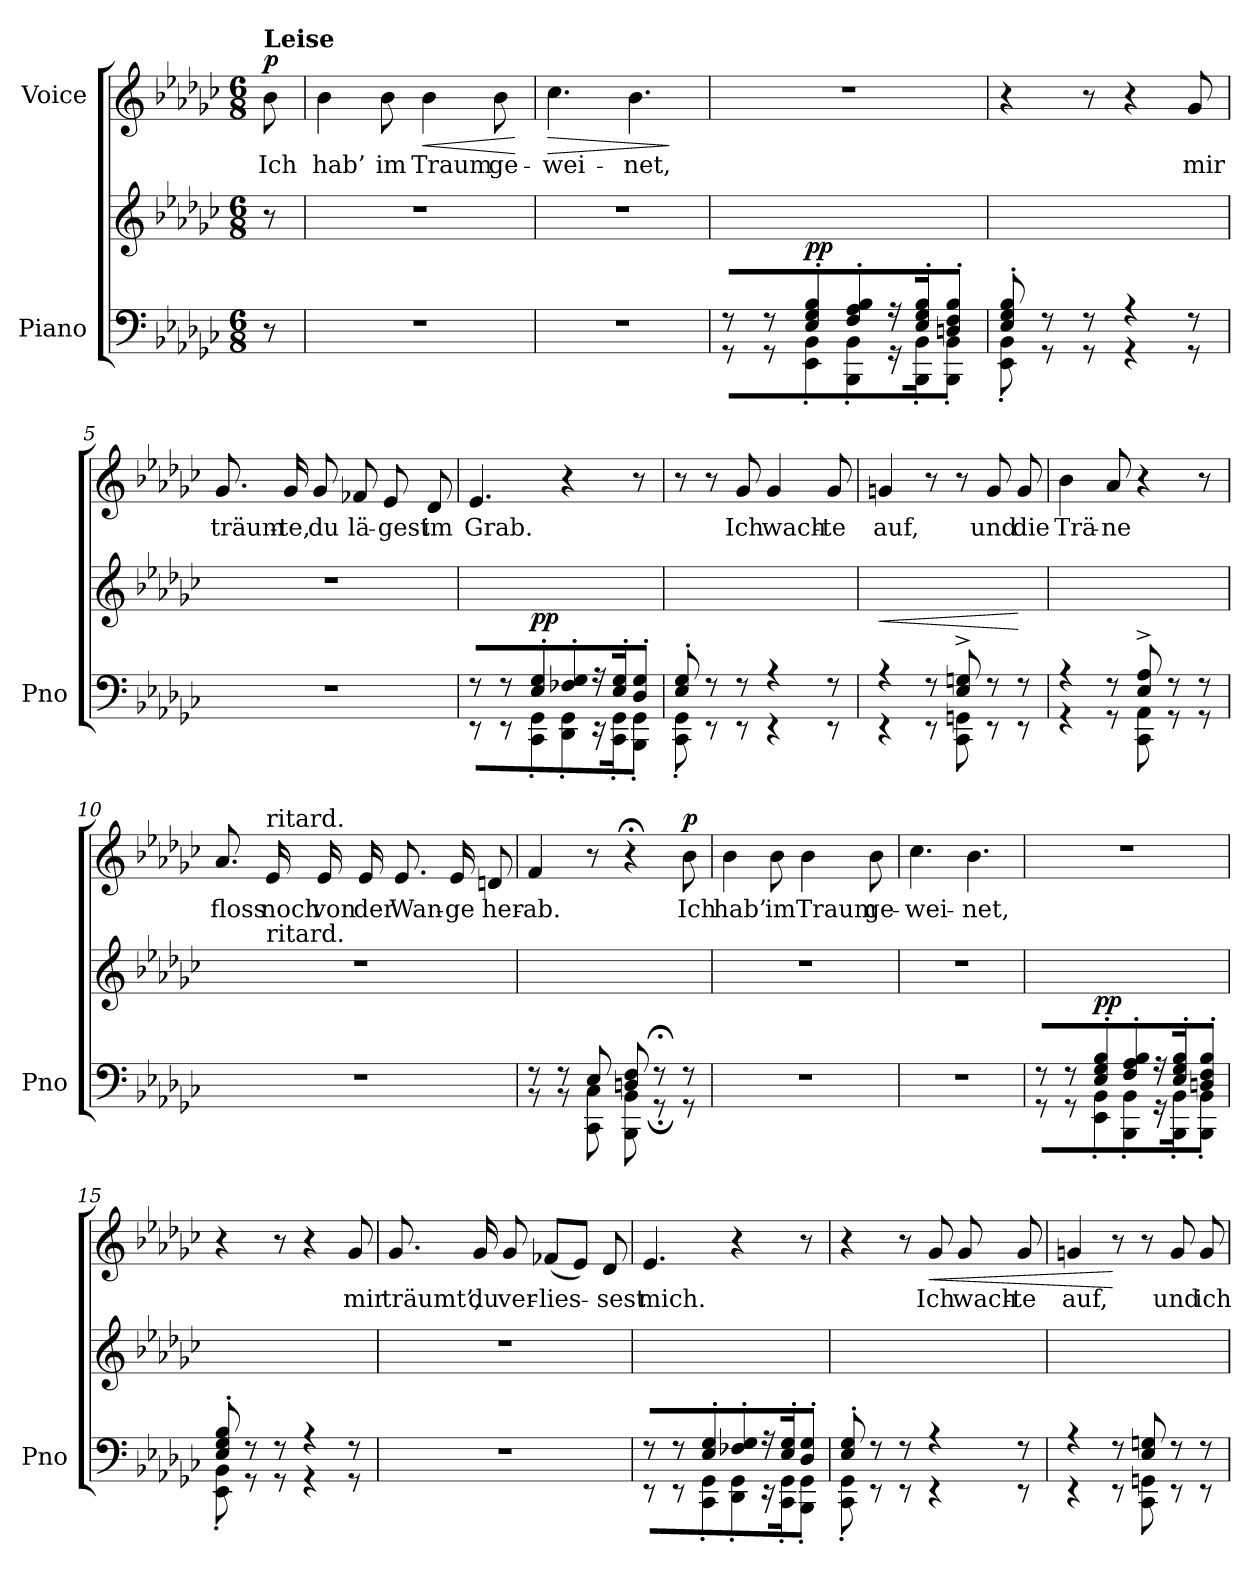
**kern	**kern	**dynam	**kern	**text	**dynam
*part2	*part2	*part2	*part1	*part1	*part1
*staff3	*staff2	*staff2/3	*staff1	*staff1	*staff1
*I"Piano	*	*	*I"Voice	*	*
*I'Pno	*	*	*	*	*
*clefF4	*clefG2	*	*clefG2	*	*
*k[b-e-a-d-g-c-]	*k[b-e-a-d-g-c-]	*	*k[b-e-a-d-g-c-]	*	*
*M6/8	*M6/8	*	*M6/8	*	*
=	=	=	=	=	=
!	!	!	!LO:TX:a:B:t=Leise	!	!
!	!	!	!	!	!LO:DY:a
8r	8r	.	8b-\	Ich	p
=1	=1	=1	=1	=1	=1
2.r	2.r	.	4b-\	hab’	.
.	.	.	8b-\	im	.
!	!	!	!	!	!LO:HP:b
.	.	.	4b-\	Traum	<
.	.	.	8b-\	ge-	.
.	.	.	.	.	[
=2	=2	=2	=2	=2	=2
!	!	!	!	!	!LO:HP:b
2.r	2.r	.	4.cc-\	-wei-	>
.	.	.	4.b-\	-net,	.
.	.	.	.	.	]
=3	=3	=3	=3	=3	=3
*^	*	*	*	*	*
8r	8r	4ryy	.	2.r	.	.
8r	8r	.	.	.	.	.
!	!	!	!LO:DY:b	!	!	!
8E-/' 8G-/' 8B-/'	8EE-\' 8BB-\'	2ryy	pp	.	.	.
8F/' 8A-/' 8B-/'L	8BBB-\' 8BB-\'L	.	.	.	.	.
16r	16r	.	.	.	.	.
16E-/' 16G-/' 16B-/'J	16BBB-\' 16BB-\'J	.	.	.	.	.
8Dn/' 8F/' 8B-/'J	8BBB-\' 8BB-\'J	.	.	.	.	.
=4	=4	=4	=4	=4	=4	=4
8E-/' 8G-/' 8B-/'	8EE-\' 8BB-\'	2.ryy	.	4r	.	.
8r	8r	.	.	.	.	.
8r	8r	.	.	8r	.	.
4r	4r	.	.	4r	.	.
8r	8r	.	.	8g-/	mir	.
*v	*v	*	*	*	*	*
=5	=5	=5	=5	=5	=5
2.r	2.r	.	8.g-/	träum-	.
.	.	.	16g-/	-te,	.
.	.	.	8g-/	du	.
.	.	.	8f-X/	lä-	.
.	.	.	8e-/	-gest	.
.	.	.	8d-/	im	.
=6	=6	=6	=6	=6	=6
*^	*	*	*	*	*
8r	8r	4ryy	.	4.e-/	Grab.	.
8r	8r	.	.	.	.	.
!	!	!	!LO:DY:b	!	!	!
8E-/' 8G-/'	8CC-\' 8GG-\'	2ryy	pp	.	.	.
8F-X/' 8G-/'L	8DD-\' 8GG-\'L	.	.	4r	.	.
16r	16r	.	.	.	.	.
16E-/' 16G-/'J	16CC-\' 16GG-\'J	.	.	.	.	.
8D-/' 8G-/'J	8BBB-\' 8GG-\'J	.	.	8r	.	.
=7	=7	=7	=7	=7	=7	=7
8E-/' 8G-/'	8CC-\' 8GG-\'	2.ryy	.	8r	.	.
8r	8r	.	.	8r	.	.
8r	8r	.	.	8g-/	Ich	.
4r	4r	.	.	4g-/	wach-	.
8r	8r	.	.	8g-/	-te	.
=8	=8	=8	=8	=8	=8	=8
!	!	!	!LO:HP:b	!	!	!
4r	4r	2ryy	<	4gn/	auf,	.
8r	8r	.	.	8r	.	.
8E-/^ 8Gn/^	8CC-\ 8GGn\	.	.	8r	.	.
8r	8r	8ryy	.	8g/	und	.
8r	8r	8ryy	[	8g/	die	.
=9	=9	=9	=9	=9	=9	=9
4r	4r	2.ryy	.	4b-\	Trä-	.
8r	8r	.	.	8a-/	-ne	.
8E-/^ 8A-/^	8CC-\ 8AA-\	.	.	4r	.	.
8r	8r	.	.	.	.	.
8r	8r	.	.	8r	.	.
*v	*v	*	*	*	*	*
=10	=10	=10	=10	=10	=10
*	*^	*	*	*	*
2.r	2.r	8.ryy	.	8.a-/	floss	.
!	!	!	!	!LO:TX:a:t=ritard.	!	!
!	!	!LO:TX:a:t=ritard.	!	!	!	!
.	.	16ryy	.	16e-/	noch	.
.	.	2ryy	.	16e-/	von	.
.	.	.	.	16e-/	der	.
.	.	.	.	8.e-/	Wan-	.
.	.	.	.	16e-/	-ge	.
.	.	.	.	8dn/	her-	.
*	*v	*v	*	*	*	*
=11	=11	=11	=11	=11	=11
*^	*	*	*	*	*
8r	8r	4ryy	.	4f/	-ab.	.
8r	8r	.	.	.	.	.
8E-/	8CC-\ 8C-\	4ryy	.	8r	.	.
8Dn/ 8F/	8BBB-\ 8BB-\	.	.	4r;<	.	.
8r;<	8r;	4ryy	.	.	.	.
!	!	!	!	!	!	!LO:DY:a
8r	8r	.	.	8b-\	Ich	p
*v	*v	*	*	*	*	*
=12	=12	=12	=12	=12	=12
2.r	2.r	.	4b-\	hab’	.
.	.	.	8b-\	im	.
.	.	.	4b-\	Traum	.
.	.	.	8b-\	ge-	.
=13	=13	=13	=13	=13	=13
2.r	2.r	.	4.cc-\	-wei-	.
.	.	.	4.b-\	-net,	.
=14	=14	=14	=14	=14	=14
*^	*	*	*	*	*
8r	8r	4ryy	.	2.r	.	.
8r	8r	.	.	.	.	.
!	!	!	!LO:DY:b	!	!	!
8E-/' 8G-/' 8B-/'	8EE-\' 8BB-\'	2ryy	pp	.	.	.
8F/' 8A-/' 8B-/'L	8BBB-\' 8BB-\'L	.	.	.	.	.
16r	16r	.	.	.	.	.
16E-/' 16G-/' 16B-/'J	16BBB-\' 16BB-\'J	.	.	.	.	.
8Dn/' 8F/' 8B-/'J	8BBB-\' 8BB-\'J	.	.	.	.	.
=15	=15	=15	=15	=15	=15	=15
8E-/' 8G-/' 8B-/'	8EE-\' 8BB-\'	2.ryy	.	4r	.	.
8r	8r	.	.	.	.	.
8r	8r	.	.	8r	.	.
4r	4r	.	.	4r	.	.
8r	8r	.	.	8g-/	mir	.
*v	*v	*	*	*	*	*
=16	=16	=16	=16	=16	=16
2.r	2.r	.	8.g-/	träumt’,	.
.	.	.	16g-/	du	.
.	.	.	8g-/	ver-	.
.	.	.	(8f-X/L	-lies-	.
.	.	.	8e-/J)	.	.
.	.	.	8d-/	-sest	.
=17	=17	=17	=17	=17	=17
*^	*	*	*	*	*
8r	8r	4ryy	.	4.e-/	mich.	.
8r	8r	.	.	.	.	.
8E-/' 8G-/'	8CC-\' 8GG-\'	2ryy	.	.	.	.
8F-X/' 8G-/'L	8DD-\' 8GG-\'L	.	.	4r	.	.
16r	16r	.	.	.	.	.
16E-/' 16G-/'J	16CC-\' 16GG-\'J	.	.	.	.	.
8D-/' 8G-/'J	8BBB-\' 8GG-\'J	.	.	8r	.	.
=18	=18	=18	=18	=18	=18	=18
8E-/' 8G-/'	8CC-\' 8GG-\'	2.ryy	.	4r	.	.
8r	8r	.	.	.	.	.
8r	8r	.	.	8r	.	.
!	!	!	!	!	!	!LO:HP:b
4r	4r	.	.	8g-/	Ich	<
.	.	.	.	8g-/	wach-	.
8r	8r	.	.	8g-/	-te	.
=19	=19	=19	=19	=19	=19	=19
4r	4r	2.ryy	.	4gn/	auf,	.
8r	8r	.	.	8r	.	[
8E-/ 8Gn/	8CC-\ 8GGn\	.	.	8r	.	.
8r	8r	.	.	8g/	und	.
8r	8r	.	.	8g/	ich	.
*v	*v	*	*	*	*	*
=	=	=	=	=	=
*-	*-	*-	*-	*-	*-
